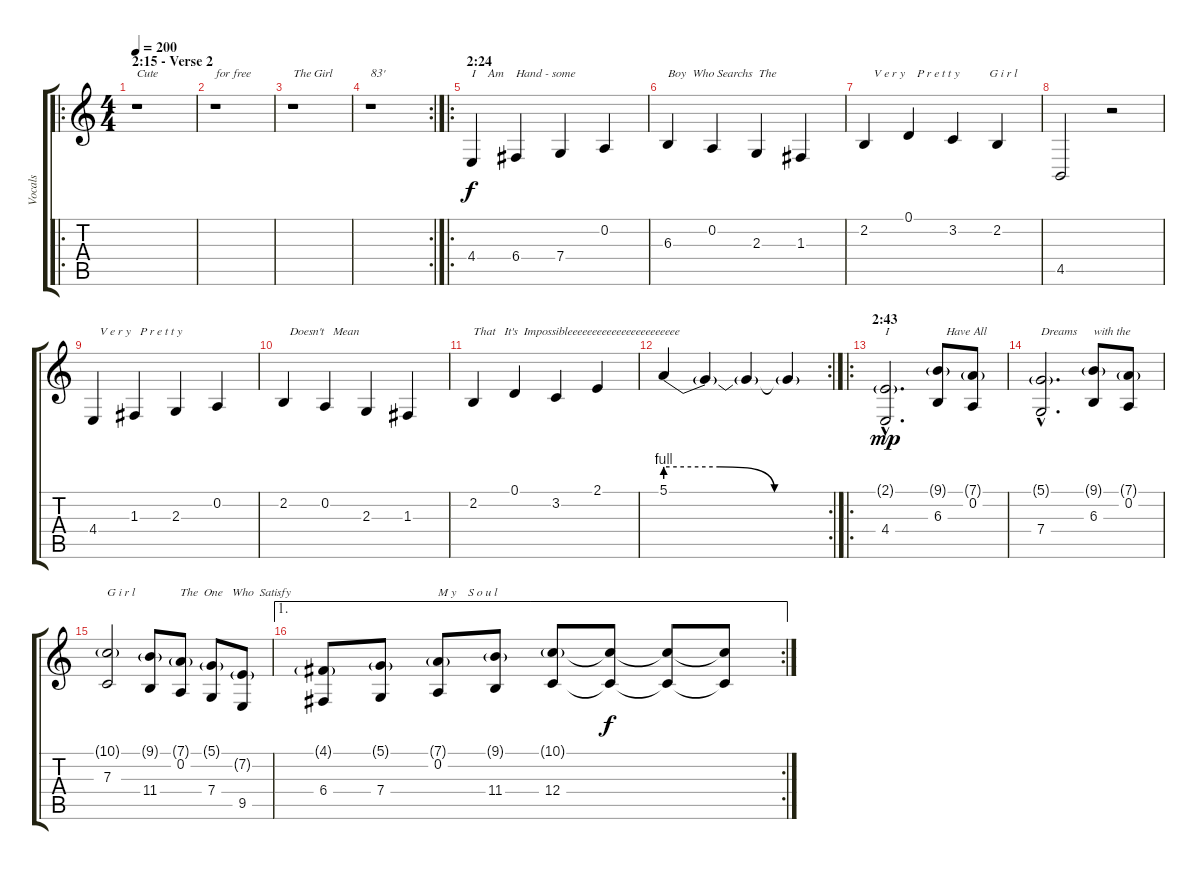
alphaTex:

\track ("Vocals" "Vocals") {instrument lead2sawtooth}
\staff {score tabs}
\tuning (D4 A3 F3 C3 G2 C2) {hide}
\ro
\ts (4 4)
\section ("" "2:15 - Verse 2")
\tempo 200
\clef g2
\ks c
r.1{txt "Cute" dy f} |
r.1{txt "for free"} |
r.1{txt "The Girl"} |
\rc 2
r.1{txt "83'"} |
\ro
\section ("" "2:24")
4.4.4{txt "I    Am    Hand - some"} 6.4.4 7.4.4 0.2.4 |
6.3.4{txt "Boy  Who Searchs  The"} 0.2.4 2.3.4 1.3.4 |
2.2.4{txt "   V e r y    P r e t t y          G i r l"} 0.1.4 3.2.4 2.2.4 |
4.5.2 r.2 |
4.4.4{txt "  V e r y   P r e t t y  "} 1.3.4 2.3.4 0.2.4 |
2.2.4{txt "  Doesn't   Mean"} 0.2.4 2.3.4 1.3.4 |
2.2.4{txt "That   It's  Impossibleeeeeeeeeeeeeeeeeeeeeee"} 0.1.4 3.2.4 2.1.4 |
\rc 2
5.1{be (custom 0 4 20 4 40 0 60 0)}.4 5.1{t}.4 5.1{t}.4 5.1{t}.4 |
\ro
\section ("" "2:43")
(2.1{g hac} 4.4{hac}).2{d txt "I                   Have All" dy mp} (9.1{g} 6.3).8 (7.1{g} 0.2).8 |
(5.1{g hac} 7.4{hac}).2{d txt "Dreams"} (9.1{g} 6.3).8{txt "with the"} (7.1{g} 0.2).8 |
(10.1{g} 7.3).2{txt "G i r l"} (9.1{g} 11.4).8{txt "          The  One   Who  Satisfy"} (7.1{g} 0.2).8 (5.1{g} 7.4).8 (7.2{g} 9.5).8 |
\ae 1
\rc 2
(4.1{g} 6.4).8 (5.1{g} 7.4).8 (7.1{g} 0.2).8{txt "M y    S o u l"} (9.1{g} 11.4).8 (10.1{g} 12.4).8 (10.1{t} 12.4{t}).8{dy f} (10.1{t} 12.4{t}).8 (10.1{t} 12.4{t}).8
